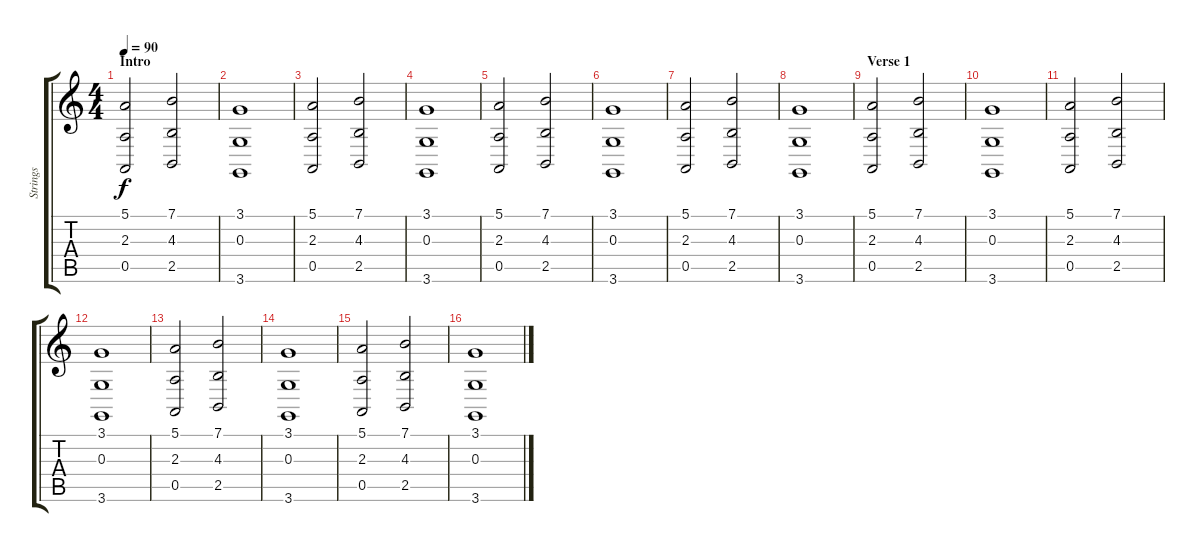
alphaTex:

\track ("Strings" "Strings") {instrument synthstrings1}
\staff {score tabs}
\tuning (E4 B3 G3 D3 A2 E2) {hide}
\ts (4 4)
\section ("" "Intro")
\tempo 90
\clef g2
\ks c
(5.1 2.3 0.5).2{dy f instrument synthstrings1} (7.1 4.3 2.5).2 |
(3.1 0.3 3.6).1 |
(5.1 2.3 0.5).2 (7.1 4.3 2.5).2 |
(3.1 0.3 3.6).1 |
(5.1 2.3 0.5).2 (7.1 4.3 2.5).2 |
(3.1 0.3 3.6).1 |
(5.1 2.3 0.5).2 (7.1 4.3 2.5).2 |
(3.1 0.3 3.6).1 |
\section ("" "Verse 1")
(5.1 2.3 0.5).2 (7.1 4.3 2.5).2 |
(3.1 0.3 3.6).1 |
(5.1 2.3 0.5).2 (7.1 4.3 2.5).2 |
(3.1 0.3 3.6).1 |
(5.1 2.3 0.5).2 (7.1 4.3 2.5).2 |
(3.1 0.3 3.6).1 |
(5.1 2.3 0.5).2 (7.1 4.3 2.5).2 |
(3.1 0.3 3.6).1
